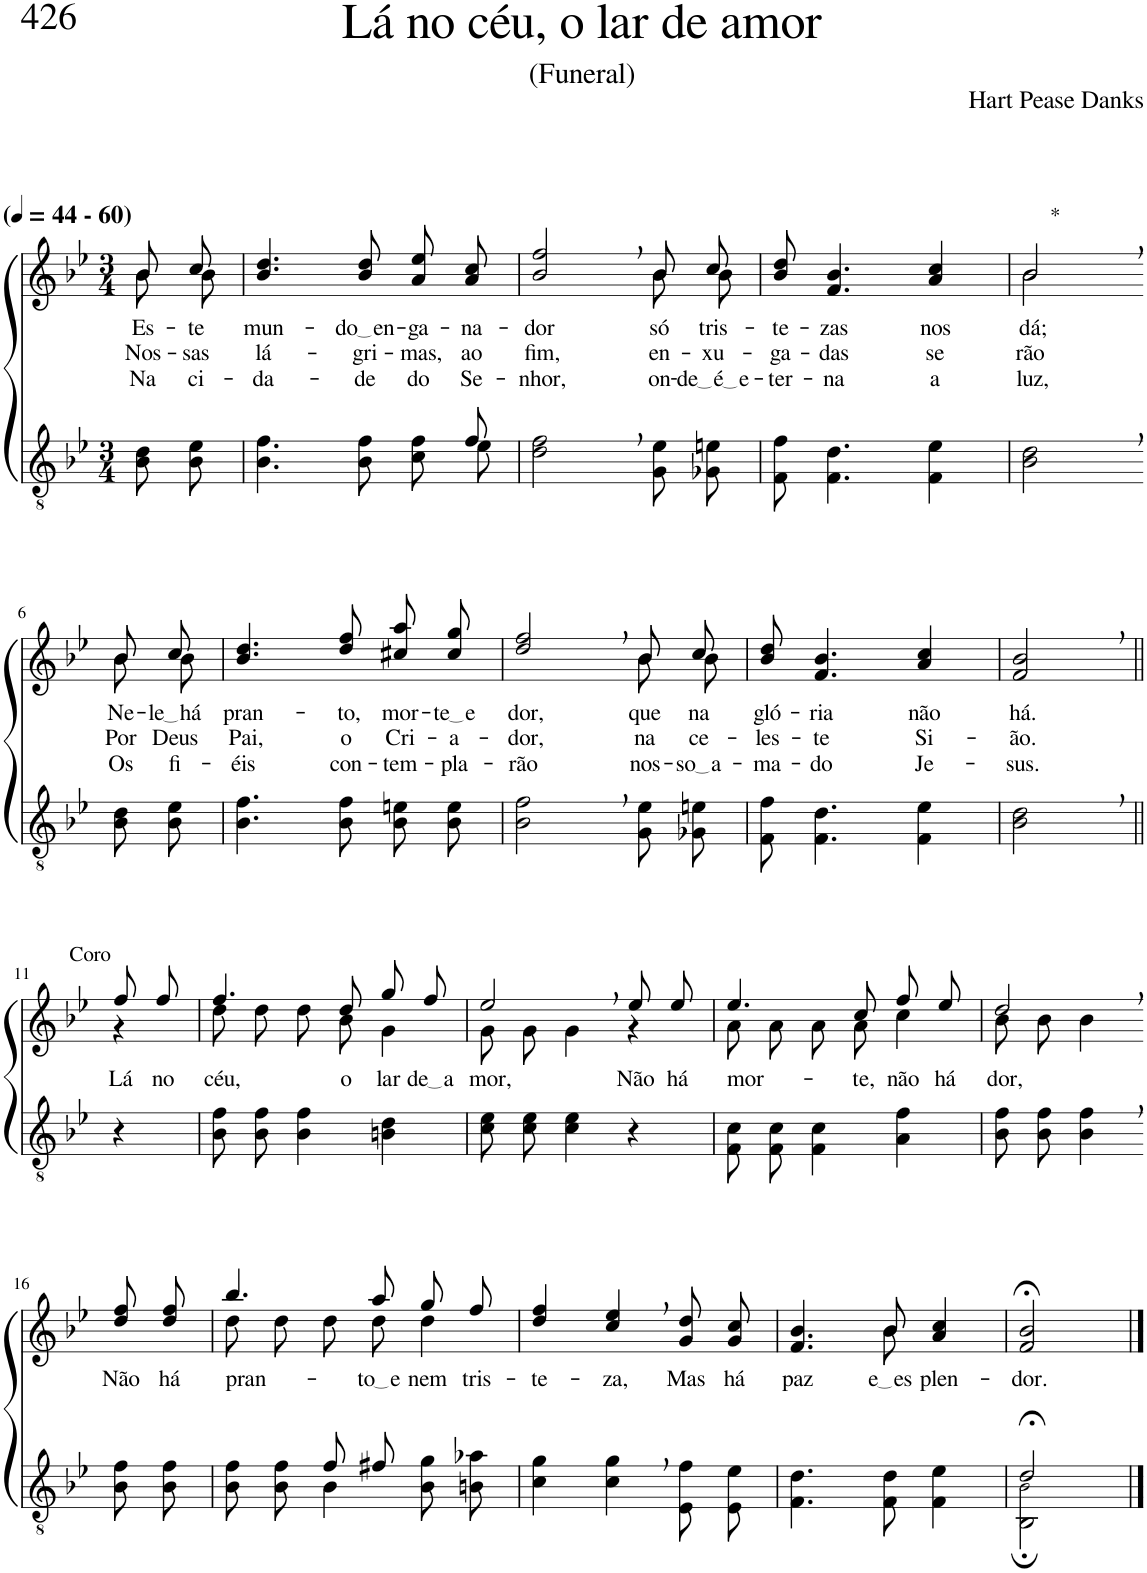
**kern	**kern	**text	**text	**text
*part2	*part1	*part1	*part1	*part1
*staff2	*staff1	*staff1	*staff1	*staff1
*I"Parte III e IV	*I"Parte I e II	*	*	*
*clefGv2	*clefG2	*	*	*
*Trd4c7	*Trd4c7	*	*	*
*k[b-e-]	*k[b-e-]	*	*	*
*M3/4	*M3/4	*	*	*
*MM44	*MM44	*	*	*
=1	=1	=1	=1	=1
*	*^	*	*	*
!	!LO:TX:a:B:t=(	!	!	!	!
!	!LO:TX:a:B:t=- 60)	!	!	!	!
!	!	!	!LO:LY:b	!LO:LY:b	!LO:LY:b
8B-\ 8d\L	8b-/L	8b-\L	Es-	Nos-	Na
!	!	!	!LO:LY:b	!LO:LY:b	!LO:LY:b
8B-\ 8e-\J	8cc/J	8b-\J	-te	-sas	ci-
=2	=2	=2	=2	=2	=2
*^	*	*	*	*	*
!	!	!	!	!LO:LY:b	!LO:LY:b	!LO:LY:b
*	*	*v	*v	*	*	*
2ryy	4.B-\ 4.f\	4.b-/ 4.dd/	mun-	lá-	-da-
!	!	!	!LO:LY:b	!LO:LY:b	!LO:LY:b
.	8B-\ 8f\	8b-/ 8dd/	do en	-gri-	-de
!	!	!	!LO:LY:b	!LO:LY:b	!LO:LY:b
8ryy	8c\ 8f\L	8a\ 8ee-\L	-ga-	-mas,	do
!	!	!	!LO:LY:b	!LO:LY:b	!LO:LY:b
8f/	8e-\J	8a\ 8cc\J	-na-	ao	Se-
=3	=3	=3	=3	=3	=3
!	!	!	!LO:LY:b	!LO:LY:b	!LO:LY:b
*v	*v	*^	*	*	*
2d\, 2f\,	2b-/, 2ff/,	2ryy	-dor	fim,	-nhor,
!	!	!	!LO:LY:b	!LO:LY:b	!LO:LY:b
8G\ 8e-\L	8b-/L	8b-\L	só	en-	on-
!	!	!	!LO:LY:b	!LO:LY:b	!LO:LY:b
8G-X\ 8en\J	8cc/J	8b-\J	tris-	-xu-	de é e
=4	=4	=4	=4	=4	=4
!	!	!	!LO:LY:b	!LO:LY:b	!LO:LY:b
*	*v	*v	*	*	*
8F\ 8f\	8b-/ 8dd/	-te-	-ga-	-ter-
!	!	!LO:LY:b	!LO:LY:b	!LO:LY:b
4.F\ 4.d\	4.f/ 4.b-/	-zas	-das	-na
!	!	!LO:LY:b	!LO:LY:b	!LO:LY:b
4F\ 4e-\	4a/ 4cc/	nos	se-	a
=5	=5	=5	=5	=5
!	!LO:TX:a:t=*	!	!	!
!	!	!LO:LY:b	!	!
*	*^	*	*	*
!	!	!	!	!LO:LY:b	!LO:LY:b
2B-\, 2d\,	2b-,/	2b-\	.	-rão	luz,
!!LO:LB:g=z	!!
=6-	=6-	=6-	=6-	=6-	=6-
!	!	!	!LO:LY:b	!LO:LY:b	!LO:LY:b
8B-\ 8d\L	8b-/L	8b-\L	Ne-	Por	Os
!	!	!	!LO:LY:b	!LO:LY:b	!LO:LY:b
8B-\ 8e-\J	8cc/J	8b-\J	le há	Deus	fi-
=7	=7	=7	=7	=7	=7
!	!	!	!LO:LY:b	!LO:LY:b	!LO:LY:b
*	*v	*v	*	*	*
4.B-\ 4.f\	4.b-/ 4.dd/	pran-	Pai,	-éis
!	!	!LO:LY:b	!LO:LY:b	!LO:LY:b
8B-\ 8f\	8dd/ 8ff/	-to,	o	con-
!	!	!LO:LY:b	!LO:LY:b	!LO:LY:b
8B-\ 8en\L	8cc#X\ 8aa\L	mor-	Cri-	-tem-
!	!	!LO:LY:b	!LO:LY:b	!LO:LY:b
8B-\ 8e\J	8cc#\ 8gg\J	te e	-a-	-pla-
=8	=8	=8	=8	=8
!	!	!LO:LY:b	!LO:LY:b	!LO:LY:b
*	*^	*	*	*
2B-\, 2f\,	2dd/, 2ff/,	2ryy	dor,	-dor,	-rão
!	!	!	!LO:LY:b	!LO:LY:b	!LO:LY:b
8G\ 8e-\L	8b-/L	8b-\L	que	na	nos-
!	!	!	!LO:LY:b	!LO:LY:b	!LO:LY:b
8G-X\ 8en\J	8cc/J	8b-\J	na	ce-	so a
=9	=9	=9	=9	=9	=9
!	!	!	!LO:LY:b	!LO:LY:b	!LO:LY:b
*	*v	*v	*	*	*
8F\ 8f\	8b-/ 8dd/	gló-	-les-	-ma-
!	!	!LO:LY:b	!LO:LY:b	!LO:LY:b
4.F\ 4.d\	4.f/ 4.b-/	-ria	-te	-do
!	!	!LO:LY:b	!LO:LY:b	!LO:LY:b
4F\ 4e-\	4a/ 4cc/	não	Si-	Je-
=10	=10	=10	=10	=10
!	!	!LO:LY:b	!LO:LY:b	!LO:LY:b
2B-\, 2d\,	2f/, 2b-/,	há.	-ão.	-sus.
!!LO:LB:g=z
=11||	=11||	=11||	=11||	=11||
!	!LO:TX:a:t=Coro	!	!	!
!	!	!LO:LY:b	!	!
*	*^	*	*	*
4r	8ff/L	4r	Lá	.	.
!	!	!	!LO:LY:b	!	!
.	8ff/J	.	no	.	.
=12	=12	=12	=12	=12	=12
!	!	!	!LO:LY:b	!	!
8B-\ 8f\L	4.ff/	8dd\L	céu,	.	.
8B-\ 8f\J	.	8dd\J	.	.	.
4B-\ 4f\	.	8dd\L	.	.	.
!	!	!	!LO:LY:b	!	!
.	8dd/	8b-\J	o	.	.
!	!	!	!LO:LY:b	!	!
4Bn\ 4d\	8gg/L	4g\	lar	.	.
!	!	!	!LO:LY:b	!	!
.	8ff/J	.	de a	.	.
=13	=13	=13	=13	=13	=13
!	!	!	!LO:LY:b	!	!
8c\ 8e-\L	2ee-,/	8g\L	-mor,	.	.
8c\ 8e-\J	.	8g\J	.	.	.
4c\ 4e-\	.	4g\	.	.	.
!	!	!	!LO:LY:b	!	!
4r	8ee-/L	4r	Não	.	.
!	!	!	!LO:LY:b	!	!
.	8ee-/J	.	há	.	.
=14	=14	=14	=14	=14	=14
!	!	!	!LO:LY:b	!	!
8F/ 8c/L	4.ee-/	8a\L	mor-	.	.
8F/ 8c/J	.	8a\J	.	.	.
4F\ 4c\	.	8a\L	.	.	.
!	!	!	!LO:LY:b	!	!
.	8cc/	8a\J	te,	.	.
!	!	!	!LO:LY:b	!	!
4A\ 4f\	8ff/L	4cc\	-não	.	.
!	!	!	!LO:LY:b	!	!
.	8ee-/J	.	há	.	.
=15	=15	=15	=15	=15	=15
!	!	!	!LO:LY:b	!	!
8B-\ 8f\L	2dd,/	8b-\L	dor,	.	.
8B-\ 8f\J	.	8b-\J	.	.	.
4B-\, 4f\,	.	4b-\	.	.	.
!!LO:LB:g=z
=16-	=16-	=16-	=16-	=16-	=16-
!	!	!	!LO:LY:b	!	!
*	*v	*v	*	*	*
8B-\ 8f\L	8dd\ 8ff\L	Não	.	.
!	!	!LO:LY:b	!	!
8B-\ 8f\J	8dd\ 8ff\J	há	.	.
=17	=17	=17	=17	=17
*^	*^	*	*	*
!	!	!	!	!LO:LY:b	!	!
4ryy	8B-\ 8f\L	4.bb-/	8dd\L	pran-	.	.
.	8B-\ 8f\J	.	8dd\J	.	.	.
8f/L	4B-\	.	8dd\L	.	.	.
!	!	!	!	!LO:LY:b	!	!
8f#X/J	.	8aa/	8dd\J	to e	.	.
!	!	!	!	!LO:LY:b	!	!
4ryy	8B-\ 8g\L	8gg/L	4dd\	nem	.	.
!	!	!	!	!LO:LY:b	!	!
.	8Bn\ 8a-X\J	8ff/J	.	tris-	.	.
*	*	*v	*v	*	*	*
=18	=18	=18	=18	=18	=18
!	!	!	!LO:LY:b	!	!
*v	*v	*	*	*	*
4c\ 4g\	4dd/ 4ff/	-te-	.	.
!	!	!LO:LY:b	!	!
4c\, 4g\,	4cc/, 4ee-/,	-za,	.	.
!	!	!LO:LY:b	!	!
8E-/ 8f/L	8g/ 8dd/L	Mas	.	.
!	!	!LO:LY:b	!	!
8E-/ 8e-/J	8g/ 8cc/J	há	.	.
=19	=19	=19	=19	=19
*	*^	*	*	*
!	!	!	!LO:LY:b	!	!
4.F\ 4.d\	4.ryy	4.f/ 4.b-/	paz	.	.
!	!	!	!LO:LY:b	!	!
8F\ 8d\	8b-\	8b-/	e es	.	.
!	!	!	!LO:LY:b	!	!
4F\ 4e-\	4ryy	4a/ 4cc/	-plen-	.	.
=20	=20	=20	=20	=20	=20
*^	*	*	*	*	*
!	!	!	!	!LO:LY:b	!	!
*	*	*v	*v	*	*	*
2d;</	2BB-\; 2B-!\;	2f/;< 2b-/;<	-dor.	.	.
*v	*v	*	*	*	*
==	==	==	==	==
*-	*-	*-	*-	*-
